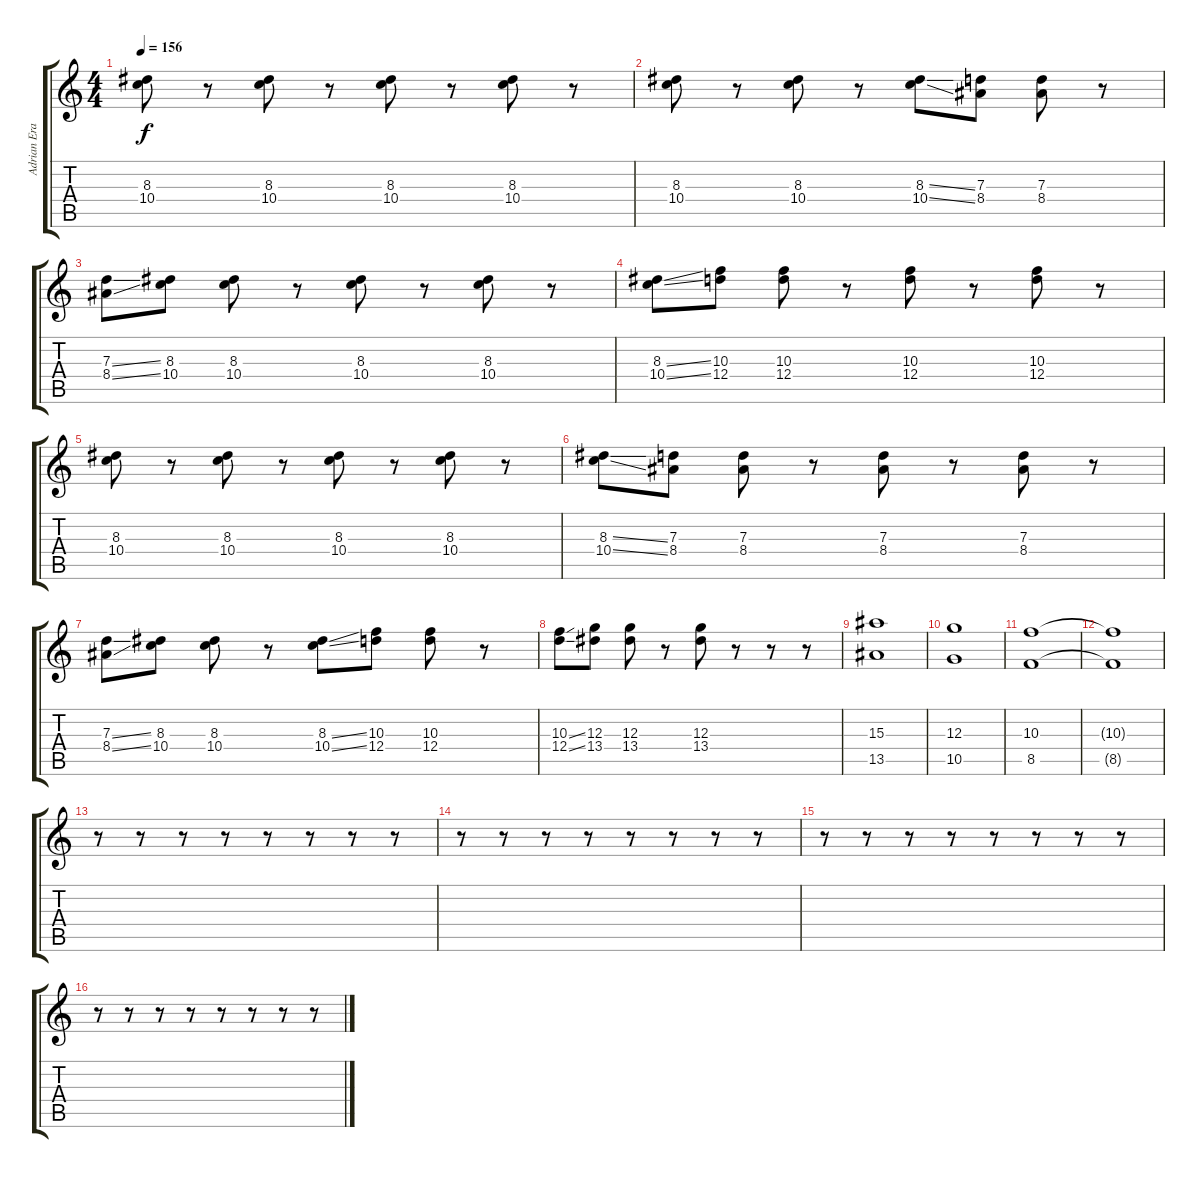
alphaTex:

\track ("Adrian Erasmus" "Adrian Era") {instrument overdrivenguitar}
\staff {score tabs}
\tuning (E4 B3 G3 D3 A2 E2) {hide}
\ts (4 4)
\tempo 156
\clef g2
\ks c
(8.3 10.4).8{dy f} r.8 (8.3 10.4).8 r.8 (8.3 10.4).8 r.8 (8.3 10.4).8 r.8 |
(8.3 10.4).8 r.8 (8.3 10.4).8 r.8 (8.3{ss} 10.4{ss}).8 (7.3 8.4).8 (7.3 8.4).8 r.8 |
(7.3{ss} 8.4{ss}).8 (8.3 10.4).8 (8.3 10.4).8 r.8 (8.3 10.4).8 r.8 (8.3 10.4).8 r.8 |
(8.3{ss} 10.4{ss}).8 (10.3 12.4).8 (10.3 12.4).8 r.8 (10.3 12.4).8 r.8 (10.3 12.4).8 r.8 |
(8.3 10.4).8 r.8 (8.3 10.4).8 r.8 (8.3 10.4).8 r.8 (8.3 10.4).8 r.8 |
(8.3{ss} 10.4{ss}).8 (7.3 8.4).8 (7.3 8.4).8 r.8 (7.3 8.4).8 r.8 (7.3 8.4).8 r.8 |
(7.3{ss} 8.4{ss}).8 (8.3 10.4).8 (8.3 10.4).8 r.8 (8.3{ss} 10.4{ss}).8 (10.3 12.4).8 (10.3 12.4).8 r.8 |
(10.3{ss} 12.4{ss}).8 (12.3 13.4).8 (12.3 13.4).8 r.8 (12.3 13.4).8 r.8 r.8 r.8 |
(15.3 13.5).1 |
(12.3 10.5).1 |
(10.3 8.5).1 |
(10.3{t} 8.5{t}).1 |
r.8 r.8 r.8 r.8 r.8 r.8 r.8 r.8 |
r.8 r.8 r.8 r.8 r.8 r.8 r.8 r.8 |
r.8 r.8 r.8 r.8 r.8 r.8 r.8 r.8 |
r.8 r.8 r.8 r.8 r.8 r.8 r.8 r.8
